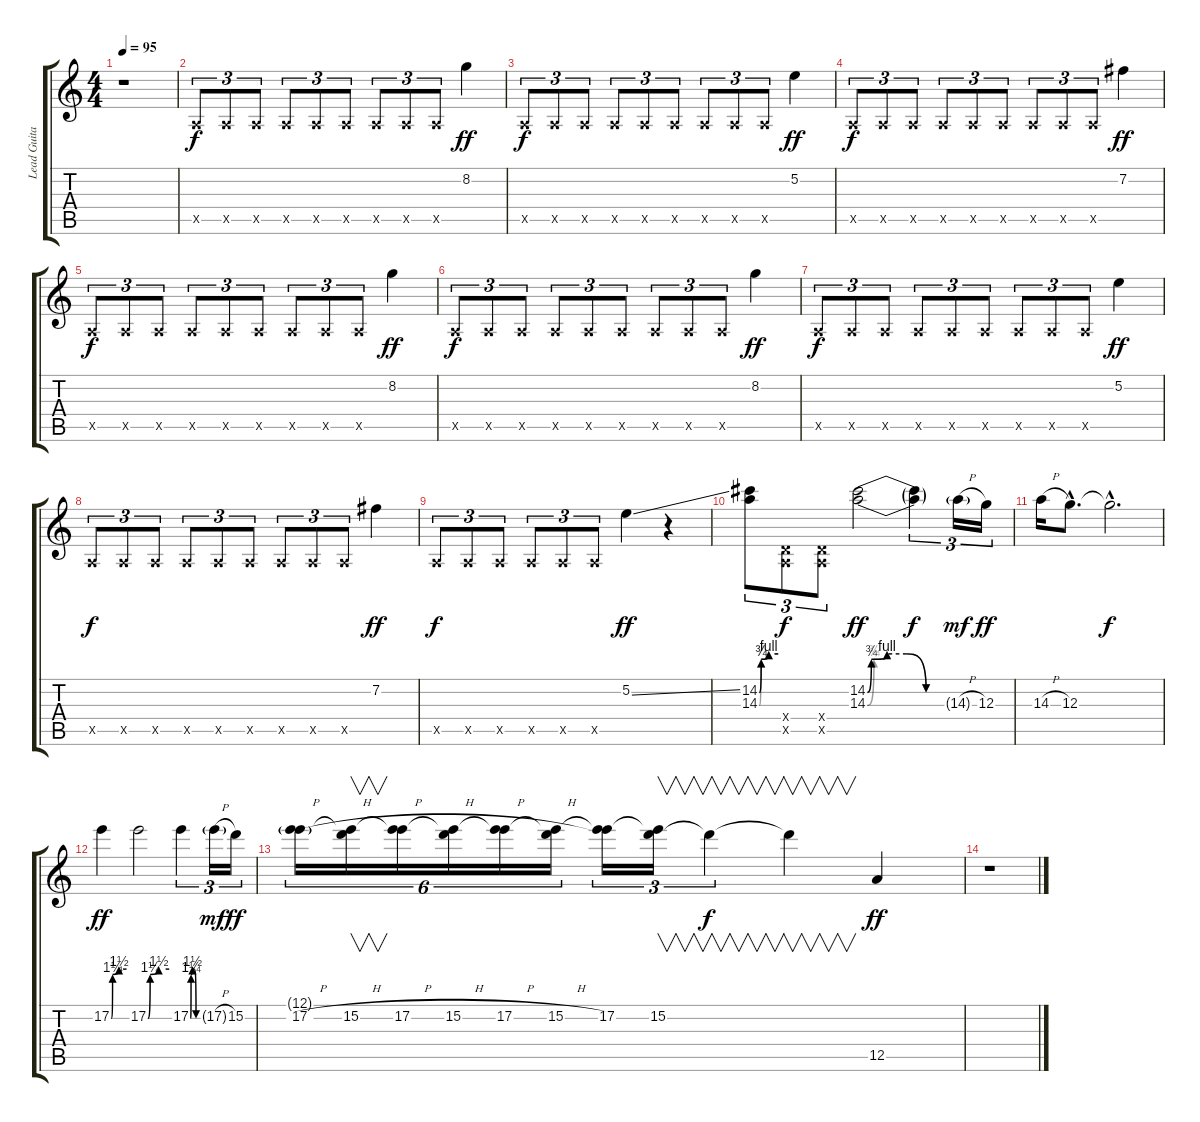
\track ("Lead Guitar" "Lead Guita") {instrument overdrivenguitar}
\staff {score tabs}
\tuning (E4 B3 G3 D3 A2 E2) {hide}
\ts (4 4)
\tempo 95
\clef g2
\ks c
r.1{dy f} |
0.5{x}.8{tu (3 2)} 0.5{x}.8{tu (3 2)} 0.5{x}.8{tu (3 2)} 0.5{x}.8{tu (3 2)} 0.5{x}.8{tu (3 2)} 0.5{x}.8{tu (3 2)} 0.5{x}.8{tu (3 2)} 0.5{x}.8{tu (3 2)} 0.5{x}.8{tu (3 2)} 8.2.4{dy ff} |
0.5{x}.8{tu (3 2) dy f} 0.5{x}.8{tu (3 2)} 0.5{x}.8{tu (3 2)} 0.5{x}.8{tu (3 2)} 0.5{x}.8{tu (3 2)} 0.5{x}.8{tu (3 2)} 0.5{x}.8{tu (3 2)} 0.5{x}.8{tu (3 2)} 0.5{x}.8{tu (3 2)} 5.2.4{dy ff} |
0.5{x}.8{tu (3 2) dy f} 0.5{x}.8{tu (3 2)} 0.5{x}.8{tu (3 2)} 0.5{x}.8{tu (3 2)} 0.5{x}.8{tu (3 2)} 0.5{x}.8{tu (3 2)} 0.5{x}.8{tu (3 2)} 0.5{x}.8{tu (3 2)} 0.5{x}.8{tu (3 2)} 7.2.4{dy ff} |
0.5{x}.8{tu (3 2) dy f} 0.5{x}.8{tu (3 2)} 0.5{x}.8{tu (3 2)} 0.5{x}.8{tu (3 2)} 0.5{x}.8{tu (3 2)} 0.5{x}.8{tu (3 2)} 0.5{x}.8{tu (3 2)} 0.5{x}.8{tu (3 2)} 0.5{x}.8{tu (3 2)} 8.2.4{dy ff} |
0.5{x}.8{tu (3 2) dy f} 0.5{x}.8{tu (3 2)} 0.5{x}.8{tu (3 2)} 0.5{x}.8{tu (3 2)} 0.5{x}.8{tu (3 2)} 0.5{x}.8{tu (3 2)} 0.5{x}.8{tu (3 2)} 0.5{x}.8{tu (3 2)} 0.5{x}.8{tu (3 2)} 8.2.4{dy ff} |
0.5{x}.8{tu (3 2) dy f} 0.5{x}.8{tu (3 2)} 0.5{x}.8{tu (3 2)} 0.5{x}.8{tu (3 2)} 0.5{x}.8{tu (3 2)} 0.5{x}.8{tu (3 2)} 0.5{x}.8{tu (3 2)} 0.5{x}.8{tu (3 2)} 0.5{x}.8{tu (3 2)} 5.2.4{dy ff} |
0.5{x}.8{tu (3 2) dy f} 0.5{x}.8{tu (3 2)} 0.5{x}.8{tu (3 2)} 0.5{x}.8{tu (3 2)} 0.5{x}.8{tu (3 2)} 0.5{x}.8{tu (3 2)} 0.5{x}.8{tu (3 2)} 0.5{x}.8{tu (3 2)} 0.5{x}.8{tu (3 2)} 7.2.4{dy ff} |
0.5{x}.8{tu (3 2) dy f} 0.5{x}.8{tu (3 2)} 0.5{x}.8{tu (3 2)} 0.5{x}.8{tu (3 2)} 0.5{x}.8{tu (3 2)} 0.5{x}.8{tu (3 2)} 5.2{ss}.4{dy ff} r.4 |
(14.2{be (custom 0 0 6 3 30 4 60 4)} 14.3{be (custom 0 0 5 3 30 4 60 4)}).8{tu (3 2)} (0.4{x} 0.5{x}).8{tu (3 2) dy f} (0.4{x} 0.5{x}).8{tu (3 2)} (14.2{be (custom 0 0 3 3 15 4 30 4 45 0 60 0)} 14.3{be (custom 0 0 5 3 15 4 30 4 45 0 60 0)}).2{dy ff} (14.2{t} 14.3{t}).4{tu (3 2) dy f} 14.3{h g}.16{tu (3 2) dy mf} 12.3.16{tu (3 2) dy ff} |
14.3{h}.16 12.3{hac}.8{d} 12.3{hac t}.2{d dy f} |
17.2{be (custom 0 0 5 5 30 6 60 6)}.4{dy ff} 17.2{be (custom 0 0 6 5 30 6 60 6)}.2 17.2{be (custom 0 0 3 5 15 6 30 6 45 0 60 0)}.4{tu (3 2)} 17.2{h g}.16{tu (3 2) dy mf} 15.2.16{tu (3 2) dy ff} |
(12.1{g} 17.2{h}).16{tu (6 4)} (12.1{t} 15.2{h}).16{v tu (6 4)} (12.1{t} 17.2{h}).16{tu (6 4)} (12.1{t} 15.2{h}).16{tu (6 4)} (12.1{t} 17.2{h}).16{tu (6 4)} (12.1{t} 15.2{h}).16{tu (6 4)} (12.1{t} 17.2).16{tu (3 2)} (12.1{t} 15.2).16{v tu (3 2)} 15.2{t}.4{v tu (3 2) dy f} 15.2{t}.4{v} 12.5.4{dy ff} |
r.1
